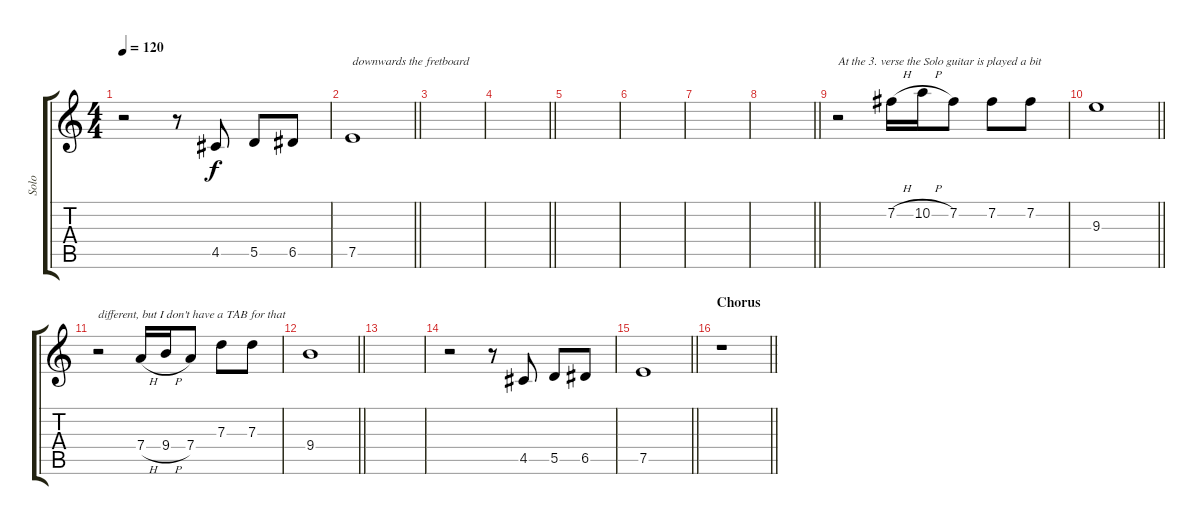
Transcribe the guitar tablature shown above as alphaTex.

\track ("Solo" "Solo") {instrument overdrivenguitar}
\staff {score tabs}
\tuning (E4 B3 G3 D3 A2 E2) {hide}
\ts (4 4)
\tempo 120
\clef g2
\ks c
r.2{dy mp} r.8 4.5.8{dy f} 5.5.8 6.5.8 |
\barLineRight lightlight
7.5.1{txt "downwards the fretboard"} |
|
\barLineRight lightlight
|
|
|
|
\barLineRight lightlight
|
r.2{txt "At the 3. verse the Solo guitar is played a bit"} 7.2{h}.16 10.2{h}.16 7.2.8 7.2.8 7.2.8 |
\barLineRight lightlight
9.3.1 |
r.2{txt "different, but I don't have a TAB for that"} 7.4{h}.16 9.4{h}.16 7.4.8 7.3.8 7.3.8 |
\barLineRight lightlight
9.4.1 |
|
r.2 r.8 4.5.8 5.5.8 6.5.8 |
\barLineRight lightlight
7.5.1 |
\section ("" "Chorus")
\barLineRight lightlight
r.1
